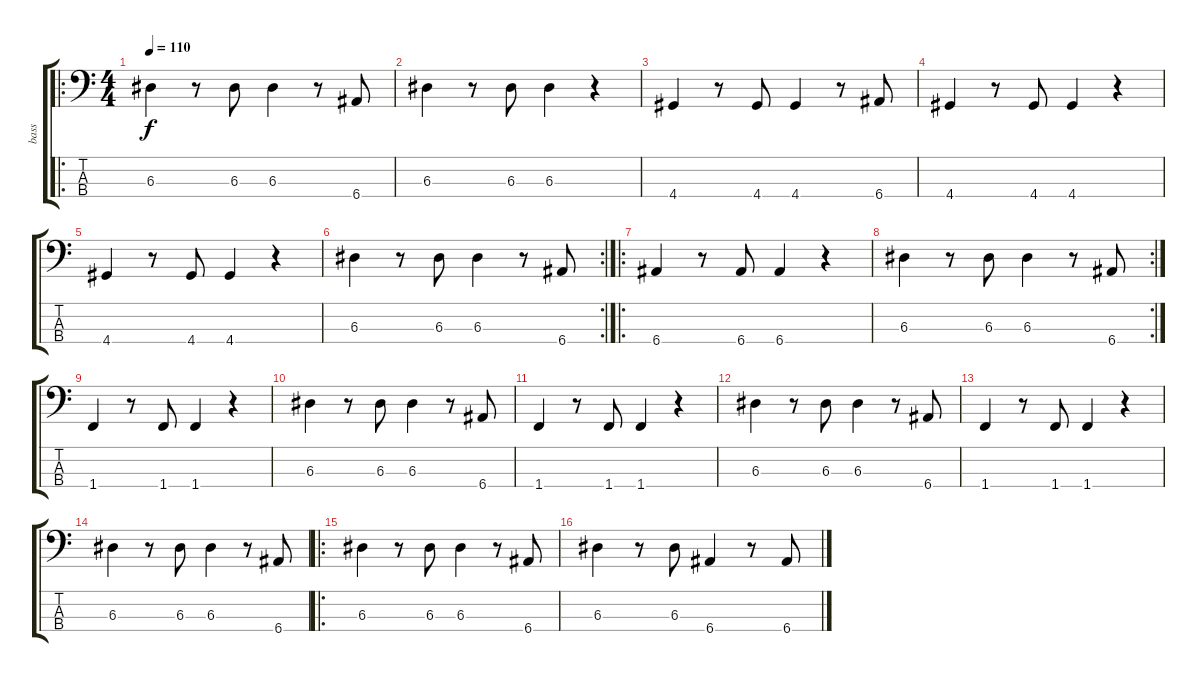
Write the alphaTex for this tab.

\track ("bass" "bass") {instrument electricbassfinger}
\staff {score tabs}
\tuning (G2 D2 A1 E1) {hide}
\ro
\ts (4 4)
\tempo 110
\clef f4
\ks c
6.3.4{dy f} r.8 6.3.8 6.3.4 r.8 6.4.8 |
6.3.4 r.8 6.3.8 6.3.4 r.4 |
4.4.4 r.8 4.4.8 4.4.4 r.8 6.4.8 |
4.4.4 r.8 4.4.8 4.4.4 r.4 |
4.4.4 r.8 4.4.8 4.4.4 r.4 |
\rc 2
6.3.4 r.8 6.3.8 6.3.4 r.8 6.4.8 |
\ro
6.4.4 r.8 6.4.8 6.4.4 r.4 |
\rc 2
6.3.4 r.8 6.3.8 6.3.4 r.8 6.4.8 |
1.4.4 r.8 1.4.8 1.4.4 r.4 |
6.3.4 r.8 6.3.8 6.3.4 r.8 6.4.8 |
1.4.4 r.8 1.4.8 1.4.4 r.4 |
6.3.4 r.8 6.3.8 6.3.4 r.8 6.4.8 |
1.4.4 r.8 1.4.8 1.4.4 r.4 |
6.3.4 r.8 6.3.8 6.3.4 r.8 6.4.8 |
\ro
6.3.4 r.8 6.3.8 6.3.4 r.8 6.4.8 |
6.3.4 r.8 6.3.8 6.4.4 r.8 6.4.8
